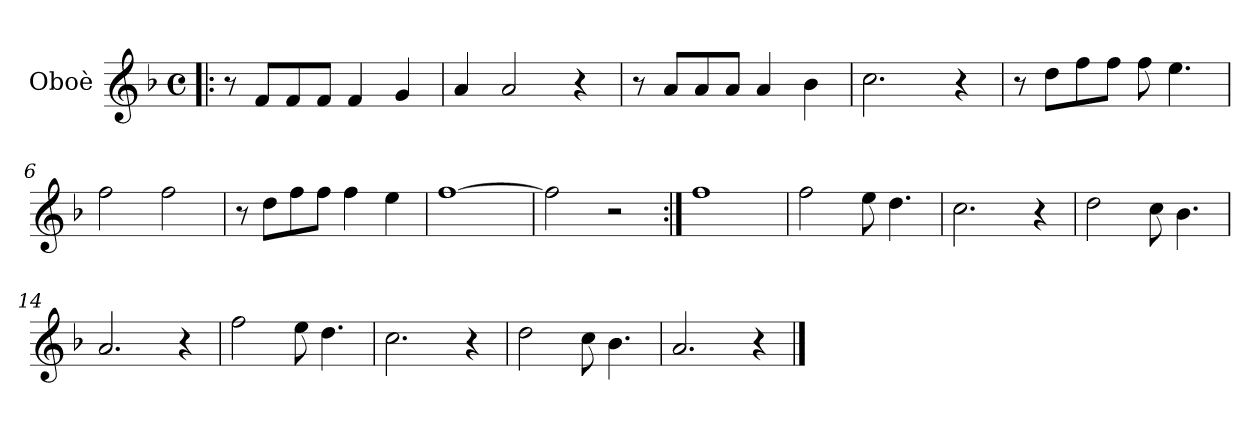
**kern
*part1
*staff1
*I"Oboè
*I'Ob.
*clefG2
*k[b-]
*M4/4
*met(c)
=1!|:
8r
8f/L
8f/
8f/J
4f/
4g/
=2
4a/
2a/
4r
=3
8r
8a/L
8a/
8a/J
4a/
4b-\
=4
2.cc\
4r
=5
8r
8dd\L
8ff\
8ff\J
8ff\
4.ee\
=6
2ff\
2ff\
=7
8r
8dd\L
8ff\
8ff\J
4ff\
4ee\
=8
[1ff
=9
2ff\]
2r
=10:|!
1ff
!!LO:LB:g=z
=11
2ff\
8ee\
4.dd\
=12
2.cc\
4r
=13
2dd\
8cc\
4.b-\
=14
2.a/
4r
=15
2ff\
8ee\
4.dd\
=16
2.cc\
4r
=17
2dd\
8cc\
4.b-\
=18
2.a/
4r
==
*-
